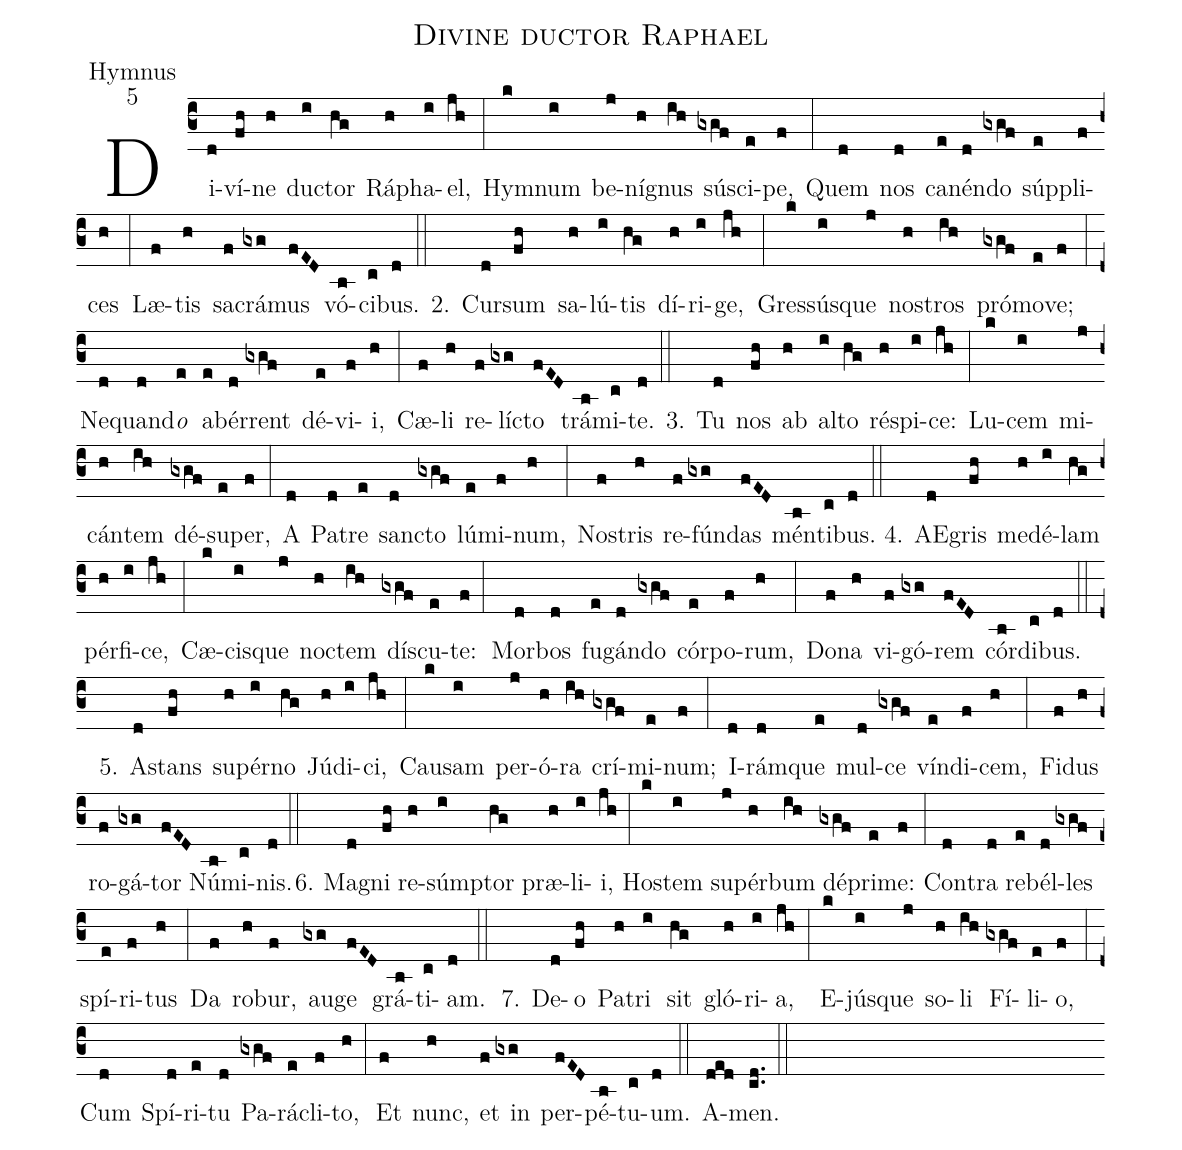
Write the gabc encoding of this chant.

name:Divine ductor Raphael;
office-part:Hymnus;
mode:5;
%%
(c3)Di(d)ví(fh)ne(h) du(i)ctor(hg) Rá(h)pha(i)el,(jh) (:) Hym(k)num(i) be(j)ní(h)gnus(ih) sú(gxgf)sci(e)pe,(f) (:) Quem(d) nos(d) ca(e)nén(d)do(gxgf) súp(e)pli(f)ces(h) (:) Læ(f)tis(h) sa(f)crá(gxg)mus(fED) vó(b)ci(c)bus.(d) (::)
2.() Cur(d)sum(fh) sa(h)lú(i)tis(hg) dí(h)ri(i)ge,(jh) (:) Gres(k)sús(i)que(j) no(h)stros(ih) pró(gxgf)mo(e)ve;(f) (:) Ne(d)quan(d)d<i>o</i>(e) a(e)bér(d)rent(gxgf) dé(e)vi(f)i,(h) (:) Cæ(f)li(h) re(f)lí(gxg)cto(fED) trá(b)mi(c)te.(d) (::)

3.() Tu(d) nos(fh) ab(h) al(i)to(hg) ré(h)spi(i)ce:(jh) (:) Lu(k)cem(i) mi(j)cán(h)tem(ih) dé(gxgf)su(e)per,(f) (:) A(d) Pa(d)tre(e) san(d)cto(gxgf) lú(e)mi(f)num,(h) (:) No(f)stris(h) re(f)fún(gxg)das(fED) mén(b)ti(c)bus.(d) (::)

4.() AE(d)gris(fh) me(h)dé(i)lam(hg) pér(h)fi(i)ce,(jh) (:) Cæ(k)cis(i)que(j) no(h)ctem(ih) dí(gxgf)scu(e)te:(f:) Mor(d)bos(d) fu(e)gán(d)do(gxgf) cór(e)po(f)rum,(h) (:) Do(f)na(h) vi(f)gó(gxg)rem(fED) cór(b)di(c)bus.(d) (::)

5.() A(d)stans(fh) su(h)pér(i)no(hg) Jú(h)di(i)ci,(jh) (:) Cau(k)sam(i) per(j)ó(h)ra(ih) crí(gxgf)mi(e)num;(f) (:) I(d)rám(d)que(e) mul(d)ce(gxgf) vín(e)di(f)cem,(h) (:) Fi(f)dus(h) ro(f)gá(gxg)tor(fED) Nú(b)mi(c)nis.(d) (::)

6.() Ma(d)gni(fh) re(h)súm(i)ptor(hg) præ(h)li(i)i,(jh) (:) Ho(k)stem(i) su(j)pér(h)bum(ih) dé(gxgf)pri(e)me:(f) (:) Con(d)tra(d) re(e)bél(d)les(gxgf) spí(e)ri(f)tus(h) (:) Da(f) ro(h)bur,(f) au(gxg)ge(fED) grá(b)ti(c)am.(d) (::)

7.() De(d)o(fh) Pa(h)tri(i) sit(hg) gló(h)ri(i)a,(jh) (:) E(k)jús(i)que(j) so(h)li(ih) Fí(gxgf)li(e)o,(f) (:) Cum(d) Spí(d)ri(e)tu(d) Pa(gxgf)rá(e)cli(f)to,(h) (:) Et(f) nunc,(h) et(f) in(gxg) per(fED)pé(b)tu(c)um.(d) (::) A(ded)men.(cd..) (::)
